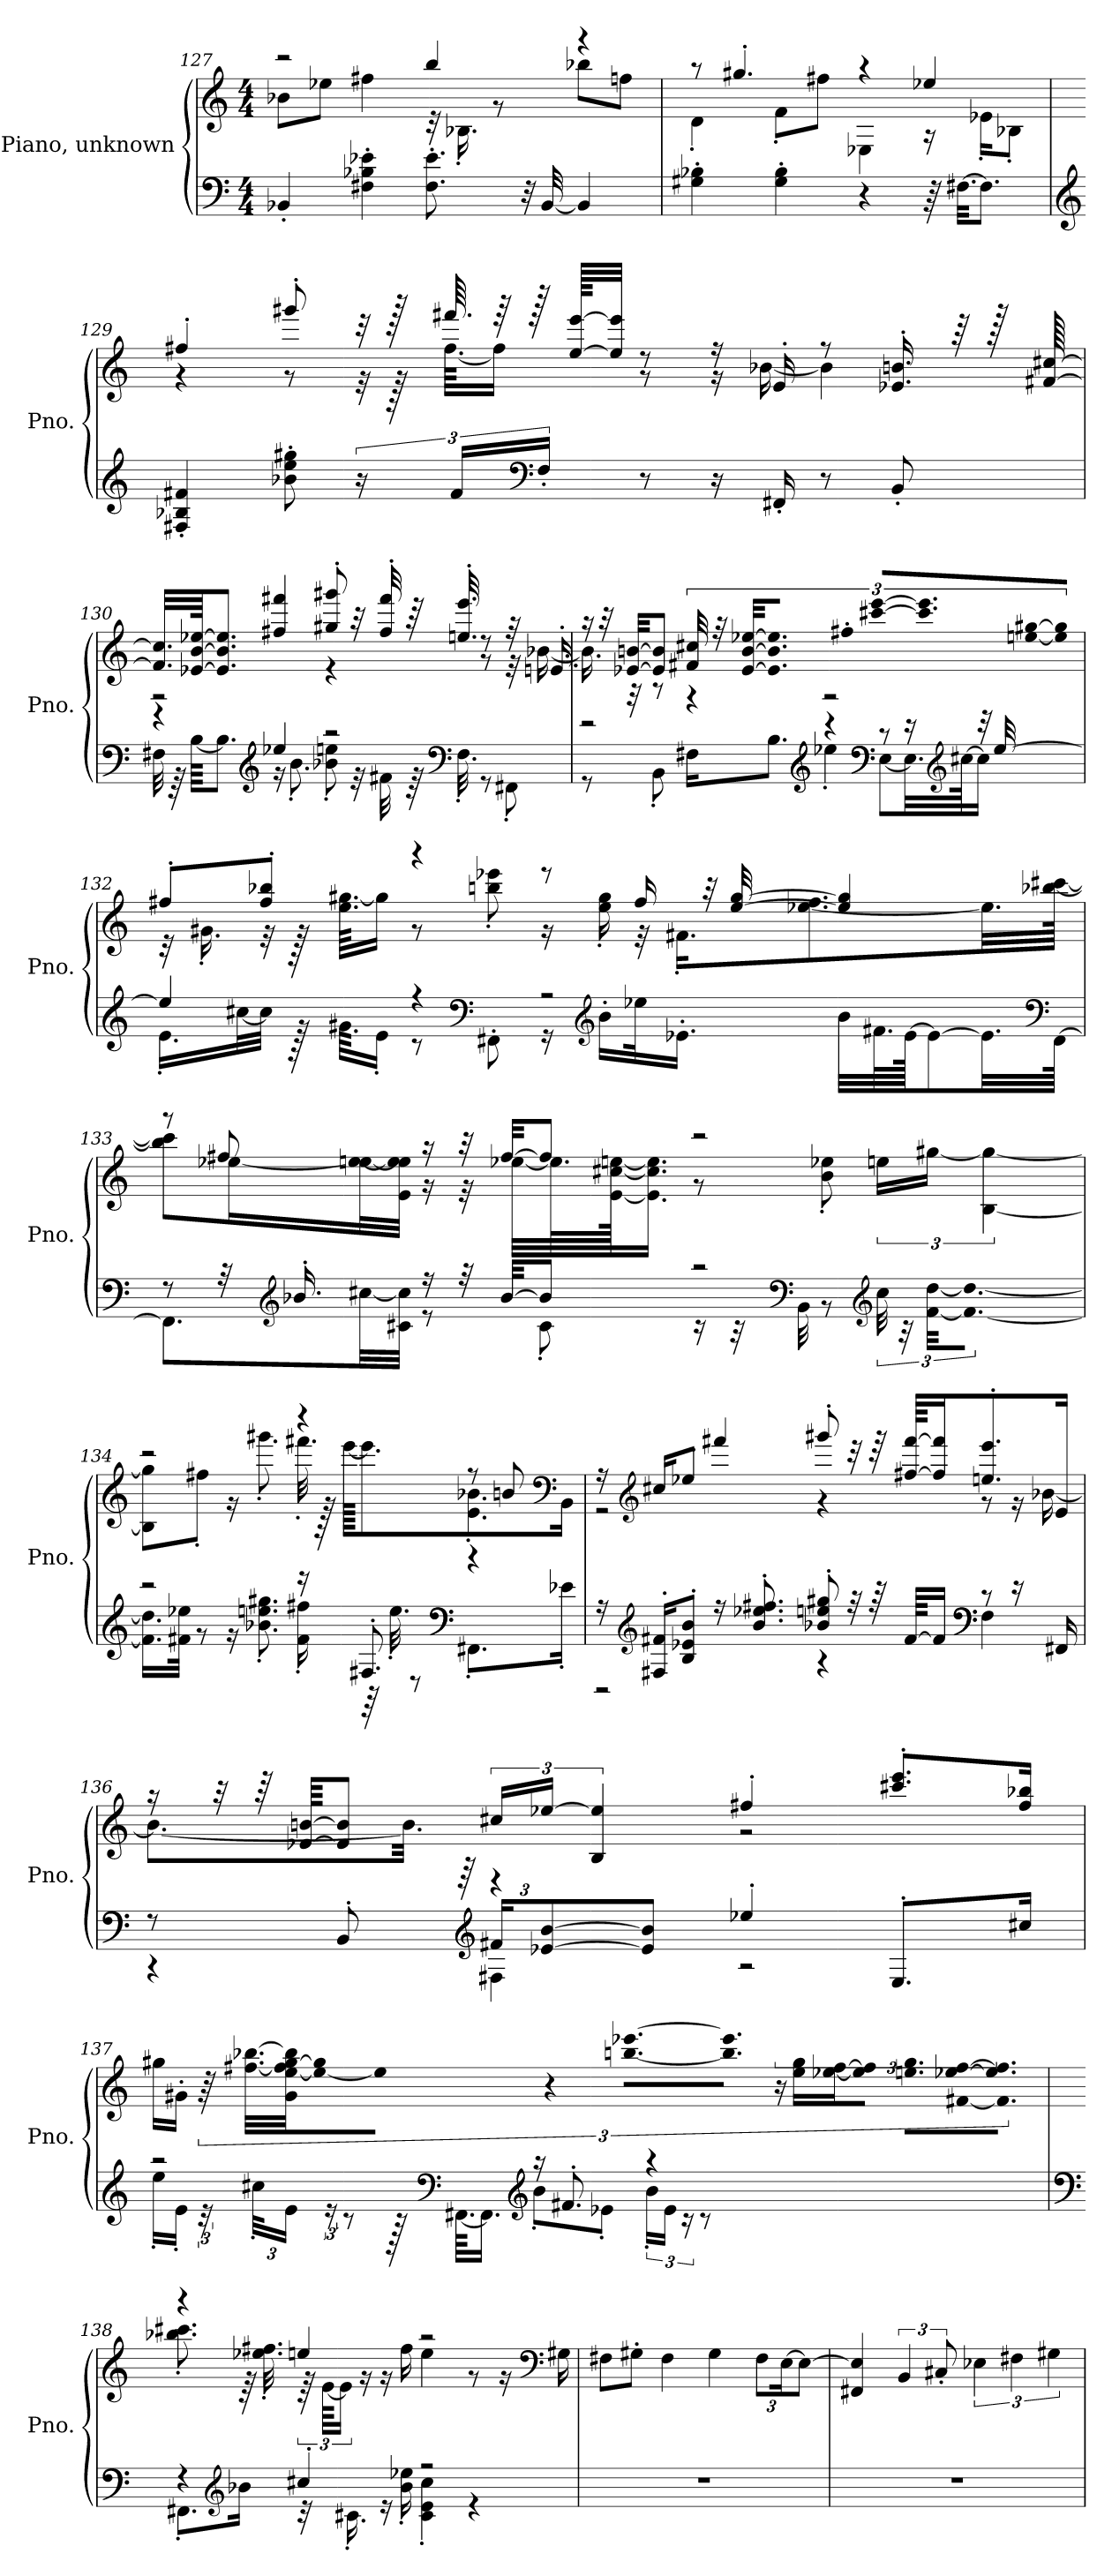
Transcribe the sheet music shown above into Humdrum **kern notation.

**kern	**kern
*part1	*part1
*staff2	*staff1
*I"Piano, unknown	*
*I'Pno.	*
!!LO:LB:g=z
*clefF4	*clefG2
*k[]	*k[]
*M4/4	*M4/4
=127	=127
*	*^
4BB-X'/	2r	8b-X\L
.	.	8ee-X\J
4F#X\' 4B-X\' 4e-X\'	.	4ff#X\
8.F#\' 8.e-\'	4bb/	32r
.	.	16.B-X'\
.	.	8r
32r	.	.
[32BB-/	.	.
4BB-/]	4r	8bb-X\L
.	.	8ffn\J
=128	=128	=128
4G#X\' 4B-X\'	8r	4d'\
.	4.gg#X'/	.
4G#\' 4B-\'	.	8f'\L
.	.	8ff#X\J
4r	4r	4E-X\
64r	4ee-X/	16r
[32.F#X\KKL	.	.
8.F#\J]	.	16e-X'\KL
.	.	8B-X'\J
!!LO:LB:g=z	!!
=129	=129	=129
*clefG2	*	*
4F#X/' 4B-X/' 4f#X/'	4ff#X'/	4r
8b-X\' 8ee\' 8gg#X\'	8ggg#X'/	8r
24r	32r	32r
.	128r	128r
.	64.fff#X/	[64.ff#\KKLL
24f#/LL	.	.
.	64r	16ff#\JJ]
.	128r	.
*clefF4	*	*
24F#'/JJ	.	.
.	[128ee/ [128eee/KKLLL	.
.	32ee/] 32eee/]JJJ	.
8r	8r	8r
16r	16r	16r
16FF#X'/	16e'/	[16b-X\
8r	8r	4b-\]
8BB'/	16.e-X/' 16.bn/'	.
.	64r	.
.	128r	.
.	[128f#X/ [128cc#X/	.
!!LO:LB:g=z	!!
=130	=130	=130
*^	*	*
4r	32F#X\	32.f#/] 32.cc#/]LLL	2r
.	64r	.	.
.	[64B\KKKL	[64e-X/ [64b/ [64ee-X/JJK	.
.	8.B\J]	8.e-/] 8.b/] 8.ee-/]J	.
*clefG2	*	*	*
4ee-X/	16r	4ff#X/ 4fff#X/	.
.	8.b'\	.	.
2r	8b-X\' 8een\'	8gg#X/' 8ggg#X/'	4r
.	32r	32r	.
.	32f#X\	32ff#/' 32fff#/'	.
.	64r	64r	.
*clefF4	*	*	*
.	32.F#'\	32.een/' 32.eee/'	.
.	8r	8r	8r
.	8FF#X'\	32r	32r
.	.	16.en'/	[16.b-X\
!!LO:LB:g=z	!!
=131	=131	=131	=131
2r	8r	16r	16.b-\]
.	.	32r	.
.	.	[32e-X/ [32bn/KKL	32r
.	8BB'\	8e-/] 8b/]J	8r
.	16F#X\KL	48f#X/ 48cc#X/	4r
.	.	48r	.
.	.	[48e-/ [48b/ [48ee-X/KKL	.
.	8.B\J	8.e-/] 8.b/] 8.ee-/]J	.
*clefG2	*	*	*
4r	4ee-X'\	4ff#X'/	2r
*clefF4	*	*	*
8r	[8E\L	[8ccc#X/ [8eee/L	.
16r	32.E\LL]	32.ccc#/] 32.eee/]LL	.
*clefG2	*	*	*
.	[64cc#X\JK	[64een/ [64gg#X/JK	.
32r	16cc#\JJ]	16ee/] 16gg#/]JJ	.
[32ee-/	.	.	.
!!LO:PB:g=z	!!
=132	=132	=132	=132
4ee-/]	16.e'\LL	8ff#X'/L	32r
.	.	.	16.g#X'\
.	[32cc#X\L	.	.
.	32cc#\JJJ]	8ff#/' 8bb-X/'J	32r
.	128r	.	128r
.	64.g#X\KKLL	.	64.ee\ [64.gg#X\KKLL
.	16e'\JJ	.	16gg#\JJ]
4r	8r	4r	8r
*clefF4	*	*	*
.	8FF#X'\	.	8bbn\' 8eee-X\'
2r	16r	8r	16r
*clefG2	*	*	*
.	16b'\LL	.	16ee\' 16gg#\'
.	32ee-X\K	16ff#/	32r
.	16.e-X'\JJ	.	16.f#X'\KL
.	.	32r	.
.	.	[32ee/ [32gg#/	.
.	32b\LLL	4ee/] 4gg#/]	[8.ee-X\ 8.ff#\
.	64.f#X\L	.	.
.	[128e-\JJJK	.	.
.	8e-\_	.	.
.	32.e-\LL]	.	32.ee-\LL]
*clefF4	*	*	*
.	[64FF#\JJJk	.	[64bb-X\ [64ccc#X\JJJk
!!LO:LB:g=z	!!
=133	=133	=133	=133
8r	8.FF#\L]	8r	8bb-\] 8ccc#\]L
32r	.	8ff#X/	[16ee-X\L
*clefG2	*	*	*
16.b-X'/	.	.	.
.	[32cc#X\LL	.	32ee-\_ [32een\L
.	32c#X\ 32cc#\]JJJ	.	32e\ 32ee-\] 32ee\]JJJ
16r	8r	16r	16r
32r	.	32r	32r
[32b-/KKL	.	[32ff#/KKL	[32ee-X\LLL
8b-/J]	8c#'\	8ff#/J]	64.ee-\L]
.	.	.	[128e\ [128cc#X\ [128een\JJK
.	.	.	16.e\] 16.cc#\] 16.ee\]JJ
2r	16r	2r	8r
.	32r	.	.
*clefF4	*	*	*
.	32BB\	.	.
.	8r	.	8b\' 8ee-X\'
*clefG2	*	*	*
.	48cc#\	.	24een\LL
.	48r	.	.
.	[48f\ [48dd\KKL	.	[24gg#X\JJ
.	8.f\_ 8.dd\_J	.	.
.	.	.	[6B\ 6gg#\_
!!LO:LB:g=z	!!
=134	=134	=134	=134
2r	16.f\] 16.dd\]LL	2r	8B\] 8gg#\]L
.	32f#X\ 32ee-X\JJk	.	.
.	8r	.	8ff#X'\J
.	16r	.	16r
.	8.b-X\' 8.een\' 8.gg#X\'	.	8.ggg#X'\
16r	16f#\' 16ff#X\'	4r	32.fff#X'\
.	.	.	128r
.	.	.	[128eee\KKKKL
8.F#X'/	64r	.	8.eee\]
.	32.ee'\	.	.
.	8r	.	.
*clefF4	*	*	*
4r	8.FF#X'\L	8r	8.e\' 8.b-X\'
.	.	8bn/	.
*	*	*clefF4	*
.	16e-X'\Jk	.	16BB\Jk
!!LO:LB:g=z	!!
=135	=135	=135	=135
16r	2r	16r	2r
*clefG2	*	*clefG2	*
16F#X/' 16f#X/'KL	.	16cc#X/KL	.
8B/' 8e-X/' 8b/'J	.	8ee-X'/J	.
16r	.	4fff#X/	.
8.b/' 8.ee-X/' 8.ff#X/'	.	.	.
8b-X/' 8een/' 8gg#X/'	4r	8ggg#X'/	4r
32r	.	32r	.
64r	.	64r	.
[64f#/KKLL	.	[64ff#X/ [64fff#/KKLL	.
16f#/JJ]	.	16ff#/] 16fff#/]J	.
*clefF4	*	*	*
8r	4F#\	8.een/' 8.eee/'	8r
16r	.	.	16r
16FF#X/	.	16e/Jk	[16b-X\
!!LO:LB:g=z	!!
=136	=136	=136	=136
8r	4r	16r	8.b-\L_
.	.	32r	.
.	.	64r	.
.	.	[64e-X/ [64bn/KKKL	.
8BB'/	.	8e-/] 8b/]J	.
.	.	.	32.b-\Jkk]
.	.	.	64r
*clefG2	*	*	*
*Xbrackettup	*	*	*
24f#X/KL	4F#X\	24cc#X/LL	4r
[12e-X/ [12b/	.	[24ee-X/JJ	.
.	.	6B/ 6ee-/]	.
8e-/] 8b/]J	.	.	.
4ee-X'/	2r	4ff#X'/	2r
8.E'/L	.	8.ccc#X/' 8.eee/'L	.
16cc#X/Jk	.	16ff#/ 16bb-X/Jk	.
*	*	*v	*v
!!LO:LB:g=z
=137	=137	=137
2r	16ee'\LL	16gg#X\LL
.	16e'\JJ	16g#X'\JJ
*	*brackettup	*
.	48r	96r
.	.	[48.ff#X\ [48.bb-X\LLL
.	48cc#X'\KLL	.
.	24e\JJ	48g#\ [48ee\ 48ff#\] [48gg#\ 48bb-\]J
.	.	16ee\_ 16gg#\]J
.	24r	.
.	8r	8ee\J]
.	128r	128r
*clefF4	*	*
.	[64.FF#X\KKLL	[64.bbn\ [64.eee-X\KKLL
.	16.FF#\JJ]	16.bb\] 16.eee-\]JJ
*clefG2	*	*
16r	8b'\L	24r
.	.	24ee\ 24gg#\LL
8.f#X'/	.	.
.	.	[24ee-X\ [24ff#\J
.	8e-X'\J	8ee-\] 8ff#\]J
4r	24b'\LL	32.een\ 32.gg#\LLL
.	24e-\JJ	.
.	.	[64f#X\ [64ee-X\ [64ff#\JJK
.	.	8.f#\] 8.ee-\] 8.ff#\]J
.	24r	.
.	8r	.
!!LO:PB:g=z
=138	=138	=138
*clefF4	*	*
*	*	*^
4r	8.FF#X'\L	4r	8.bb-X\' 8.ccc#X\'
*clefG2	*	*	*
.	16b-X\Jk	.	64r
.	.	.	32.ee-X\' 32.ff#X\'
4cc#X'/	32r	4een/	96r
.	.	.	[96e\KKLL
.	.	.	24e\JJ]
.	16.c#X'\	.	.
.	.	.	16r
.	16r	.	16r
.	16b-\' 16ee-X\'	.	16ff#\
2r	4c#\' 4e\' 4cc#\'	2r	4ee\
.	4r	.	8r
.	.	.	16r
*	*	*clefF4	*
.	.	.	16G#X\
*v	*v	*	*
*	*v	*v
=139	=139
1r	8F#X\L
.	8G#X'\J
.	4F#\
.	4G#\
*	*Xbrackettup
.	12F#\L
.	[24E\K
.	8E\J_
=140	=140
1r	4FF#X/ 4E/]
*	*brackettup
.	6BB/
.	12C#X'/
.	6E-X\
.	6F#X\
.	6G#X\
=	=
*-	*-
